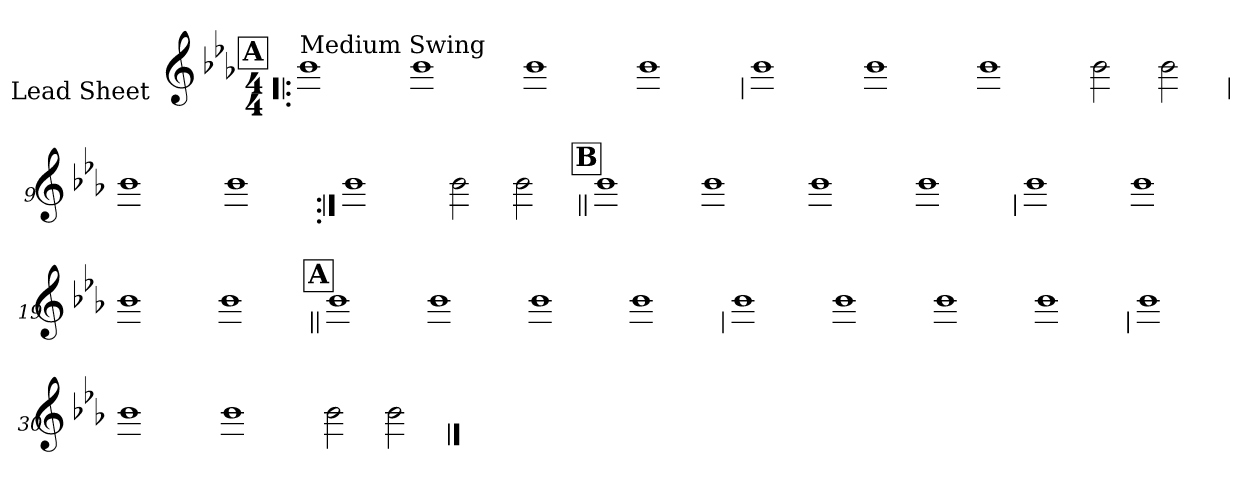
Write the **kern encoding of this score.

**kern
*part1
*staff1
*I"Lead Sheet
*stria0
*clefG2
*k[b-e-a-]
*E-:
*M4/4
!!LO:REH:place=s1:a:t=A
=1!|:
!LO:TX:a:t=Medium Swing
1b-
=2-
1b-
=3-
1b-
=4-
1b-
!!LO:LB:g=z
=5
1b-
=6-
1b-
=7-
1b-
=8-
2b-
2b-
!!LO:LB:g=z
=9
1b-
=10-
1b-
=11:|!
1b-
=12-
2b-
2b-
!!LO:LB:g=z
!!LO:REH:place=s1:a:t=B
=13||
1b-
=14-
1b-
=15-
1b-
=16-
1b-
!!LO:LB:g=z
=17
1b-
=18-
1b-
=19-
1b-
=20-
1b-
!!LO:LB:g=z
!!LO:REH:place=s1:a:t=A
=21||
1b-
=22-
1b-
=23-
1b-
=24-
1b-
!!LO:LB:g=z
=25
1b-
=26-
1b-
=27-
1b-
=28-
1b-
!!LO:LB:g=z
=29
1b-
=30-
1b-
=31-
1b-
=32-
2b-
2b-
==
*-
